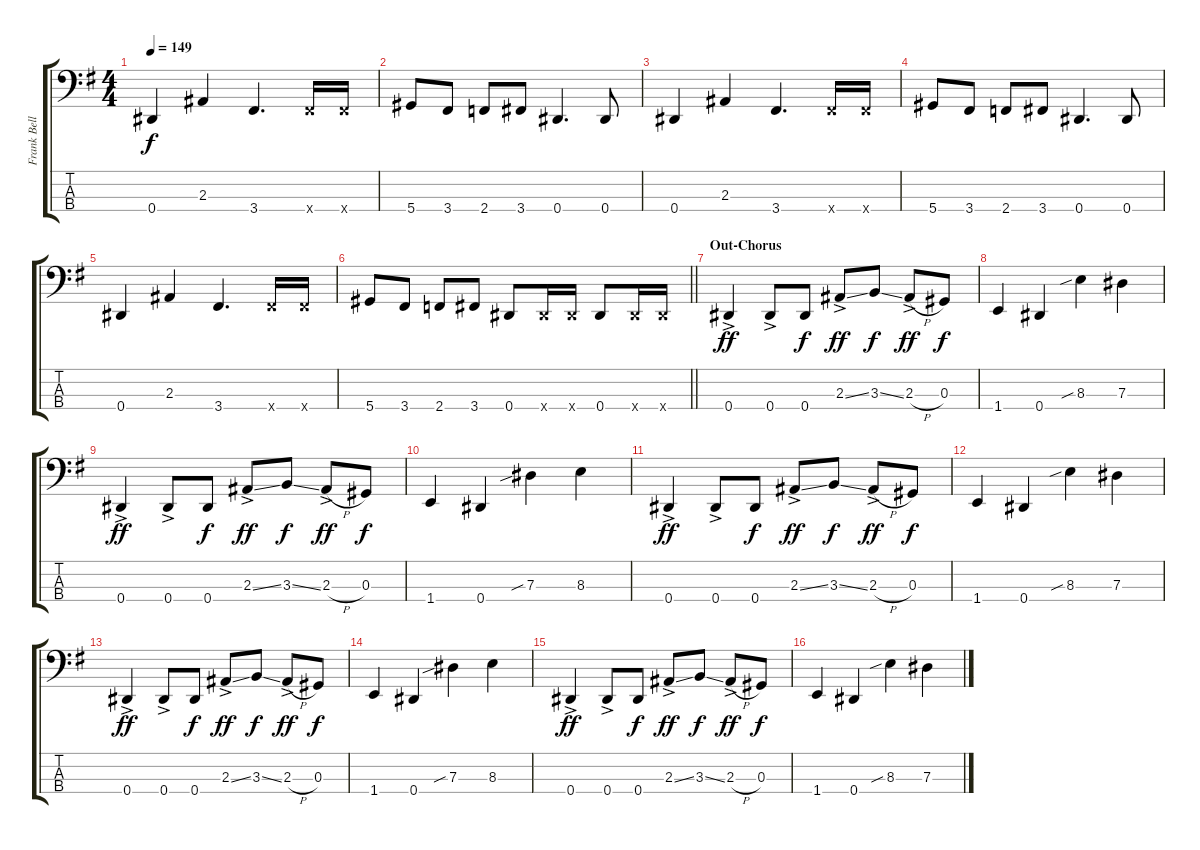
\track ("Frank Bello" "Frank Bell") {instrument electricbassfinger}
\staff {score tabs}
\tuning (Gb2 Db2 Ab1 Eb1) {hide}
\ts (4 4)
\tempo 149
\clef f4
\ks g
0.4.4{dy f} 2.3.4 3.4.4{d} 3.4{x}.16 3.4{x}.16 |
5.4.8 3.4.8 2.4.8 3.4.8 0.4.4{d} 0.4.8 |
0.4.4 2.3.4 3.4.4{d} 3.4{x}.16 3.4{x}.16 |
5.4.8 3.4.8 2.4.8 3.4.8 0.4.4{d} 0.4.8 |
0.4.4 2.3.4 3.4.4{d} 3.4{x}.16 3.4{x}.16 |
\barLineRight lightlight
5.4.8 3.4.8 2.4.8 3.4.8 0.4.8 0.4{x}.16 0.4{x}.16 0.4.8 0.4{x}.16 0.4{x}.16 |
\section ("" "Out-Chorus")
0.4{ac}.4{dy ff} 0.4{ac}.8 0.4.8{dy f} 2.3{ss ac}.8{dy ff} 3.3{ss}.8{dy f} 2.3{h ac}.8{dy ff} 0.3.8{dy f} |
1.4.4 0.4.4 8.3{sib}.4 7.3.4 |
0.4{ac}.4{dy ff} 0.4{ac}.8 0.4.8{dy f} 2.3{ss ac}.8{dy ff} 3.3{ss}.8{dy f} 2.3{h ac}.8{dy ff} 0.3.8{dy f} |
1.4.4 0.4.4 7.3{sib}.4 8.3.4 |
0.4{ac}.4{dy ff} 0.4{ac}.8 0.4.8{dy f} 2.3{ss ac}.8{dy ff} 3.3{ss}.8{dy f} 2.3{h ac}.8{dy ff} 0.3.8{dy f} |
1.4.4 0.4.4 8.3{sib}.4 7.3.4 |
0.4{ac}.4{dy ff} 0.4{ac}.8 0.4.8{dy f} 2.3{ss ac}.8{dy ff} 3.3{ss}.8{dy f} 2.3{h ac}.8{dy ff} 0.3.8{dy f} |
1.4.4 0.4.4 7.3{sib}.4 8.3.4 |
0.4{ac}.4{dy ff} 0.4{ac}.8 0.4.8{dy f} 2.3{ss ac}.8{dy ff} 3.3{ss}.8{dy f} 2.3{h ac}.8{dy ff} 0.3.8{dy f} |
1.4.4 0.4.4 8.3{sib}.4 7.3.4
